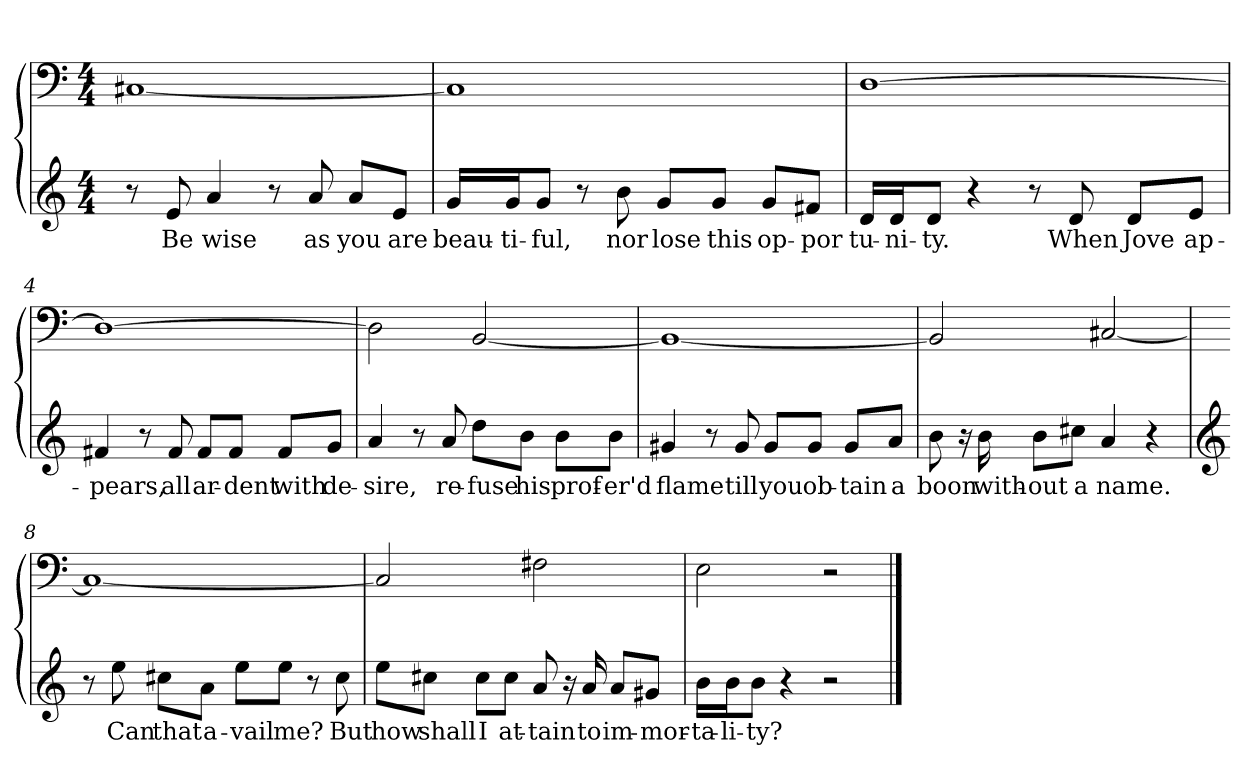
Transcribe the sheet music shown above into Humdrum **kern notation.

**kern	**text	**kern
*part1	*part1	*part1
*staff2	*staff2	*staff1
*clefG2	*	*clefF4
*k[]	*	*k[]
*a:	*	*a:
*M4/4	*	*M4/4
=1	=1	=1
8r	.	[1C#X/
8e/	Be	.
4a/	wise	.
8r	.	.
8a/	as	.
8a/L	you	.
8e/J	are	.
=2	=2	=2
16g/LL	beau-	1C#/]
16g/J	-ti-	.
8g/J	-ful,	.
8r	.	.
8b\	nor	.
8g/L	lose	.
8g/J	this	.
8g/L	op-	.
8f#X/J	-por	.
=3	=3	=3
16d/LL	tu-	[1D\
16d/J	-ni-	.
8d/J	-ty.	.
4r	.	.
8r	.	.
8d/	When	.
8d/L	Jove	.
8e/J	ap-	.
=4	=4	=4
4f#X/	-pears,	1D\_
8r	.	.
8f#/	all	.
8f#/L	ar-	.
8f#/J	-dent	.
8f#/L	with	.
8g/J	de-	.
=5	=5	=5
4a/	-sire,	2D\]
8r	.	.
8a/	re-	.
8dd\L	-fuse	[2BB/
8b\J	his	.
8b\L	prof-	.
8b\J	-er'd	.
=6	=6	=6
4g#X/	flame	1BB/_
8r	.	.
8g#/	till	.
8g#/L	you	.
8g#/J	ob-	.
8g#/L	-tain	.
8a/J	a	.
=7	=7	=7
8b\	boon	2BB/]
16r	.	.
16b\	with-	.
8b\L	-out	.
8cc#X\J	a	.
4a/	name.	[2C#X/
4r	.	.
=8	=8	=8
*clefG2	*	*
8r	.	1C#/_
8ee\	Can	.
8cc#X\L	that	.
8a\J	a-	.
8ee\L	-vail	.
8ee\J	me?	.
8r	.	.
8cc#\	But	.
=9	=9	=9
8ee\L	how	2C#/]
8cc#X\J	shall	.
8cc#\L	I	.
8cc#\J	at-	.
8a/	-tain	2F#X\
16r	.	.
16a/	to	.
8a/L	im-	.
8g#X/J	-mor-	.
=10	=10	=10
16b\LL	-ta-	2E\
16b\J	-li-	.
8b\J	-ty?	.
4r	.	.
2r	.	2r
==	==	==
*-	*-	*-
